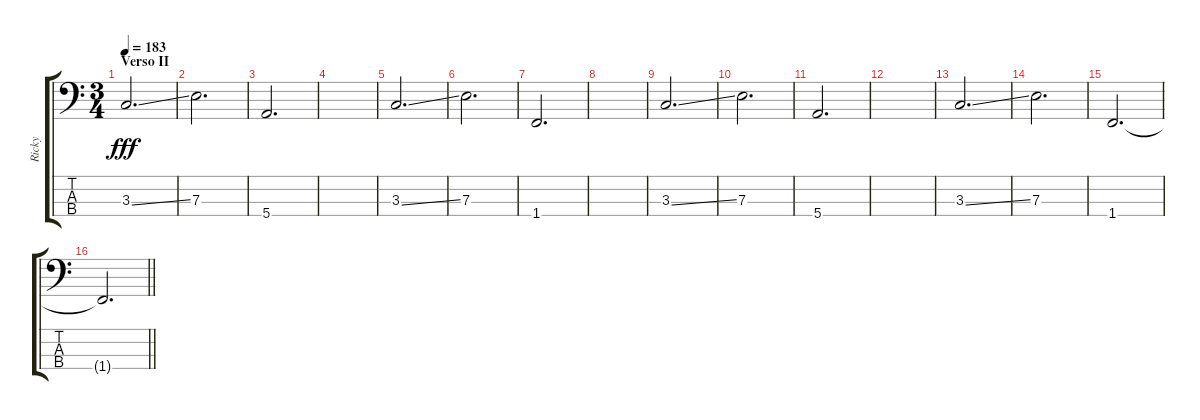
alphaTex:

\track ("Ricky" "Ricky") {instrument acousticbass}
\staff {score tabs}
\tuning (G2 D2 A1 E1) {hide}
\ts (3 4)
\section ("" "Verso II")
\tempo 183
\clef f4
\ks c
3.3{ss}.2{d dy fff} |
7.3.2{d} |
5.4.2{d} |
|
3.3{ss}.2{d} |
7.3.2{d} |
1.4.2{d} |
|
3.3{ss}.2{d} |
7.3.2{d} |
5.4.2{d} |
|
3.3{ss}.2{d} |
7.3.2{d} |
1.4.2{d} |
\barLineRight lightlight
1.4{t}.2{d}
